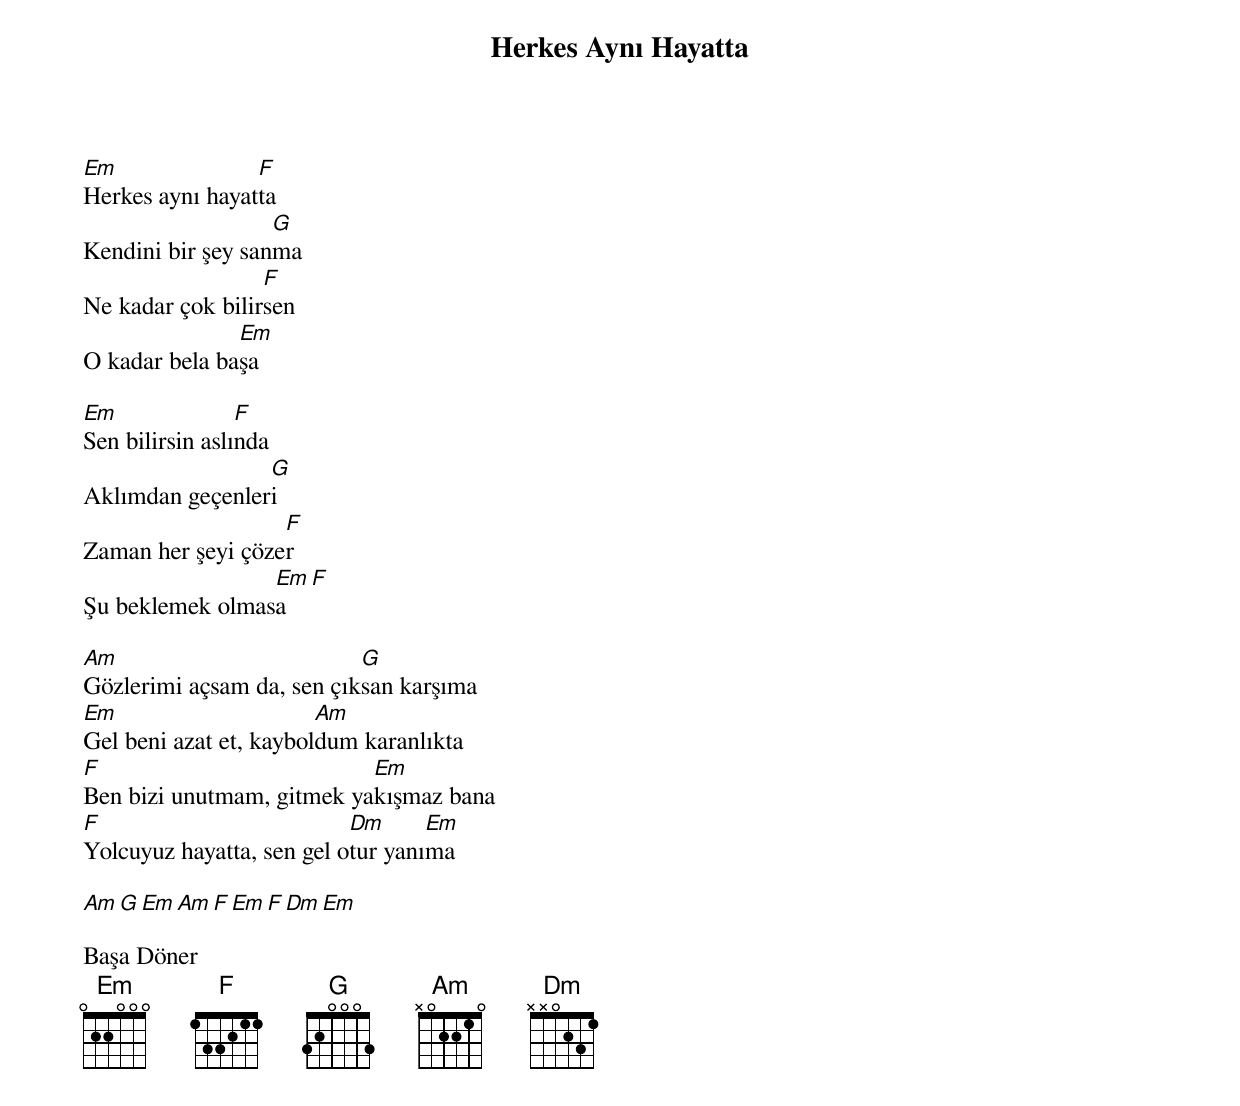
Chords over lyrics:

{title: Herkes Aynı Hayatta}
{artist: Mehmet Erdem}

Em               F
Herkes aynı hayatta
                   G
Kendini bir şey sanma
                  F
Ne kadar çok bilirsen
               Em
O kadar bela başa

Em               F
Sen bilirsin aslında
                 G
Aklımdan geçenleri
                   F
Zaman her şeyi çözer
                 Em F
Şu beklemek olmasa

Am                         G
Gözlerimi açsam da, sen çıksan karşıma
Em                      Am
Gel beni azat et, kayboldum karanlıkta
F                          Em
Ben bizi unutmam, gitmek yakışmaz bana
F                          Dm      Em
Yolcuyuz hayatta, sen gel otur yanıma

Am  G  Em  Am  F  Em  F  Dm  Em

Başa Döner
